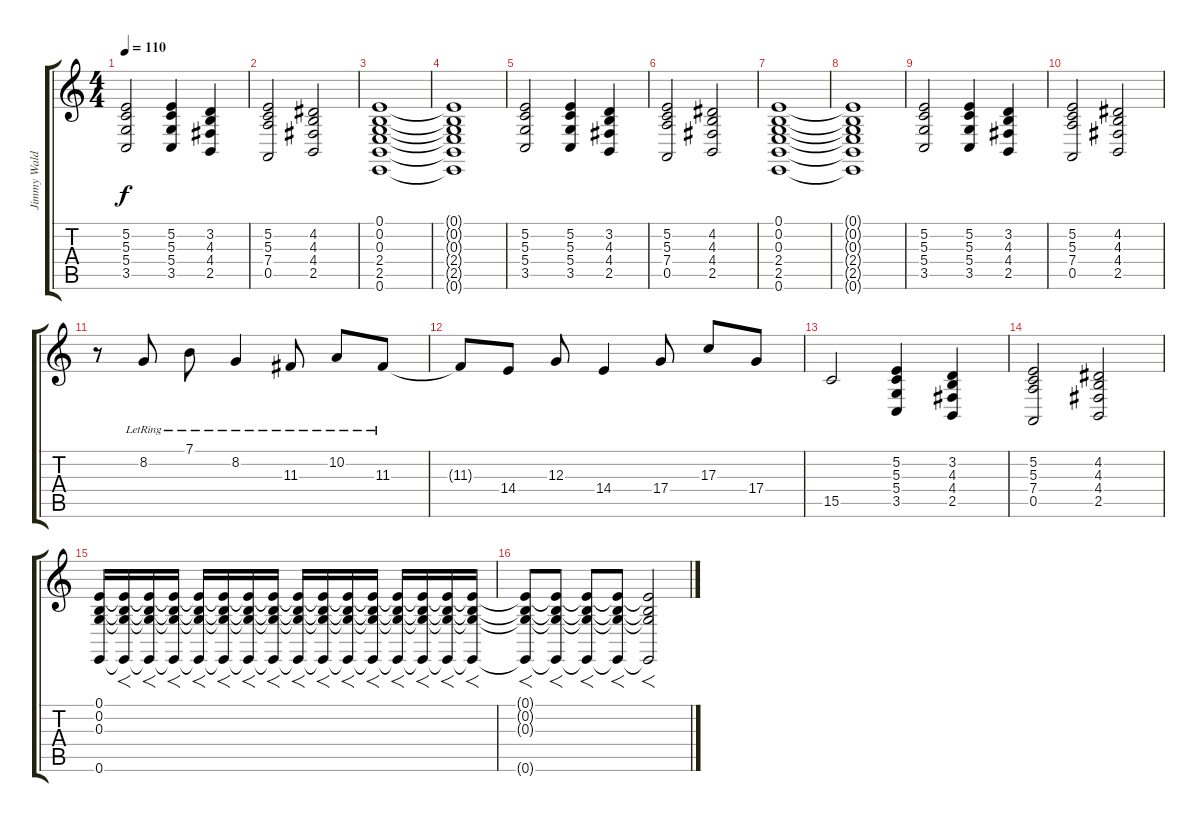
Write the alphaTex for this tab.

\track ("Jimmy Waldo" "Jimmy Wald") {instrument harpsichord}
\staff {score tabs}
\tuning (E4 B3 G3 D3 A2 E2) {hide}
\ts (4 4)
\tempo 110
\clef g2
\ks c
(5.2 5.3 5.4 3.5).2{dy f} (5.2 5.3 5.4 3.5).4 (3.2 4.3 4.4 2.5).4 |
(5.2 5.3 7.4 0.5).2 (4.2 4.3 4.4 2.5).2 |
(0.1 0.2 0.3 2.4 2.5 0.6).1 |
(0.1{t} 0.2{t} 0.3{t} 2.4{t} 2.5{t} 0.6{t}).1 |
(5.2 5.3 5.4 3.5).2 (5.2 5.3 5.4 3.5).4 (3.2 4.3 4.4 2.5).4 |
(5.2 5.3 7.4 0.5).2 (4.2 4.3 4.4 2.5).2 |
(0.1 0.2 0.3 2.4 2.5 0.6).1 |
(0.1{t} 0.2{t} 0.3{t} 2.4{t} 2.5{t} 0.6{t}).1 |
(5.2 5.3 5.4 3.5).2 (5.2 5.3 5.4 3.5).4 (3.2 4.3 4.4 2.5).4 |
(5.2 5.3 7.4 0.5).2 (4.2 4.3 4.4 2.5).2 |
r.8 8.2{lr}.8 7.1{lr}.8 8.2{lr}.4 11.3{lr}.8 10.2{lr}.8 11.3{lr}.8 |
11.3{t}.8 14.4.8 12.3.8 14.4.4 17.4.8 17.3.8 17.4.8 |
15.5.2 (5.2 5.3 5.4 3.5).4 (3.2 4.3 4.4 2.5).4 |
(5.2 5.3 7.4 0.5).2 (4.2 4.3 4.4 2.5).2 |
(0.1 0.2 0.3 0.6).16 (0.1{t} 0.2{t} 0.3{t} 0.6{t}).16{f} (0.1{t} 0.2{t} 0.3{t} 0.6{t}).16{f} (0.1{t} 0.2{t} 0.3{t} 0.6{t}).16{f} (0.1{t} 0.2{t} 0.3{t} 0.6{t}).16{f} (0.1{t} 0.2{t} 0.3{t} 0.6{t}).16{f} (0.1{t} 0.2{t} 0.3{t} 0.6{t}).16{f} (0.1{t} 0.2{t} 0.3{t} 0.6{t}).16{f} (0.1{t} 0.2{t} 0.3{t} 0.6{t}).16{f} (0.1{t} 0.2{t} 0.3{t} 0.6{t}).16{f} (0.1{t} 0.2{t} 0.3{t} 0.6{t}).16{f} (0.1{t} 0.2{t} 0.3{t} 0.6{t}).16{f} (0.1{t} 0.2{t} 0.3{t} 0.6{t}).16{f} (0.1{t} 0.2{t} 0.3{t} 0.6{t}).16{f} (0.1{t} 0.2{t} 0.3{t} 0.6{t}).16{f} (0.1{t} 0.2{t} 0.3{t} 0.6{t}).16{f} |
(0.1{t} 0.2{t} 0.3{t} 0.6{t}).8{f} (0.1{t} 0.2{t} 0.3{t} 0.6{t}).8{f} (0.1{t} 0.2{t} 0.3{t} 0.6{t}).8{f} (0.1{t} 0.2{t} 0.3{t} 0.6{t}).8{f} (0.1{t} 0.2{t} 0.3{t} 0.6{t}).2{f}
